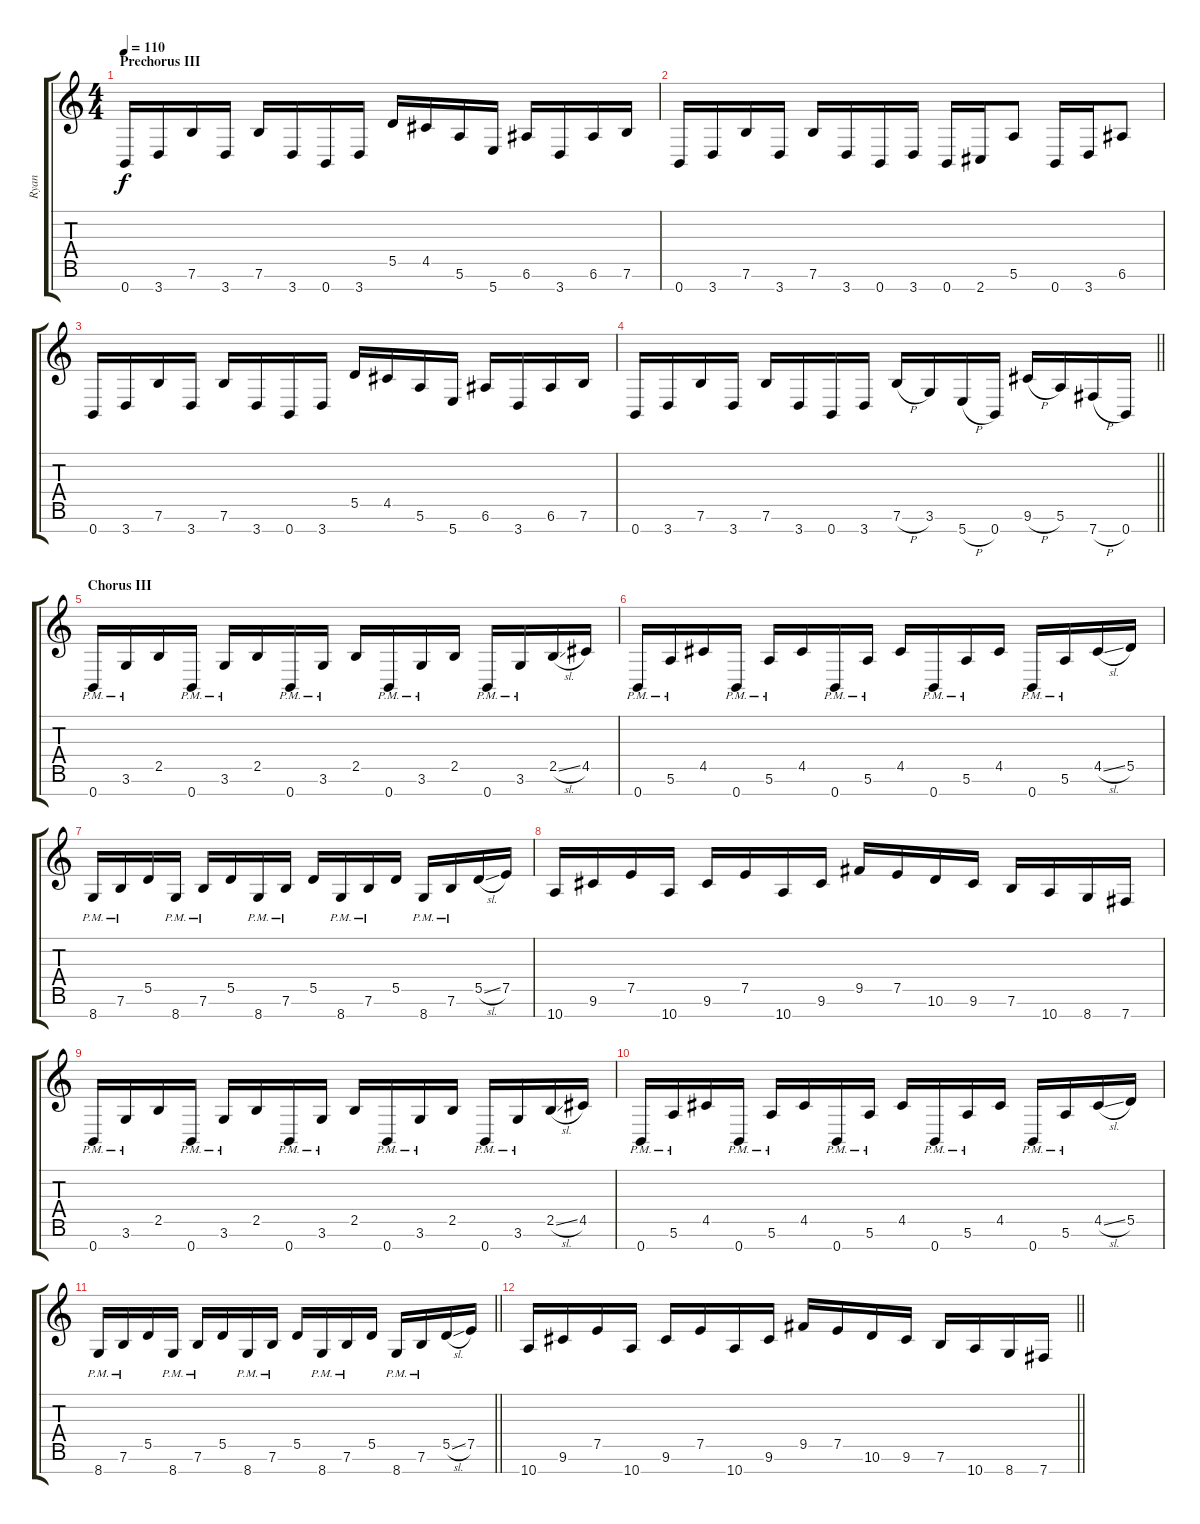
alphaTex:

\track ("Ryan" "Ryan") {instrument distortionguitar}
\staff {score tabs}
\tuning (E4 B3 G3 D3 A2 E2 B1) {hide}
\ts (4 4)
\section ("" "Prechorus III")
\tempo 110
\clef g2
\ks c
0.7.16{dy f} 3.7.16 7.6.16 3.7.16 7.6.16 3.7.16 0.7.16 3.7.16 5.5.16 4.5.16 5.6.16 5.7.16 6.6.16 3.7.16 6.6.16 7.6.16 |
0.7.16 3.7.16 7.6.16 3.7.16 7.6.16 3.7.16 0.7.16 3.7.16 0.7.16 2.7.16 5.6.8 0.7.16 3.7.16 6.6.8 |
0.7.16 3.7.16 7.6.16 3.7.16 7.6.16 3.7.16 0.7.16 3.7.16 5.5.16 4.5.16 5.6.16 5.7.16 6.6.16 3.7.16 6.6.16 7.6.16 |
\barLineRight lightlight
0.7.16 3.7.16 7.6.16 3.7.16 7.6.16 3.7.16 0.7.16 3.7.16 7.6{h}.16 3.6.16 5.7{h}.16 0.7.16 9.6{h}.16 5.6.16 7.7{h}.16 0.7.16 |
\section ("" "Chorus III")
0.7{pm}.16 3.6{pm}.16 2.5.16 0.7{pm}.16 3.6{pm}.16 2.5.16 0.7{pm}.16 3.6{pm}.16 2.5.16 0.7{pm}.16 3.6{pm}.16 2.5.16 0.7{pm}.16 3.6{pm}.16 2.5{sl}.16 4.5.16 |
0.7{pm}.16 5.6{pm}.16 4.5.16 0.7{pm}.16 5.6{pm}.16 4.5.16 0.7{pm}.16 5.6{pm}.16 4.5.16 0.7{pm}.16 5.6{pm}.16 4.5.16 0.7{pm}.16 5.6{pm}.16 4.5{sl}.16 5.5.16 |
8.7{pm}.16 7.6{pm}.16 5.5.16 8.7{pm}.16 7.6{pm}.16 5.5.16 8.7{pm}.16 7.6{pm}.16 5.5.16 8.7{pm}.16 7.6{pm}.16 5.5.16 8.7{pm}.16 7.6{pm}.16 5.5{sl}.16 7.5.16 |
10.7.16 9.6.16 7.5.16 10.7.16 9.6.16 7.5.16 10.7.16 9.6.16 9.5.16 7.5.16 10.6.16 9.6.16 7.6.16 10.7.16 8.7.16 7.7.16 |
0.7{pm}.16 3.6{pm}.16 2.5.16 0.7{pm}.16 3.6{pm}.16 2.5.16 0.7{pm}.16 3.6{pm}.16 2.5.16 0.7{pm}.16 3.6{pm}.16 2.5.16 0.7{pm}.16 3.6{pm}.16 2.5{sl}.16 4.5.16 |
0.7{pm}.16 5.6{pm}.16 4.5.16 0.7{pm}.16 5.6{pm}.16 4.5.16 0.7{pm}.16 5.6{pm}.16 4.5.16 0.7{pm}.16 5.6{pm}.16 4.5.16 0.7{pm}.16 5.6{pm}.16 4.5{sl}.16 5.5.16 |
\barLineRight lightlight
8.7{pm}.16 7.6{pm}.16 5.5.16 8.7{pm}.16 7.6{pm}.16 5.5.16 8.7{pm}.16 7.6{pm}.16 5.5.16 8.7{pm}.16 7.6{pm}.16 5.5.16 8.7{pm}.16 7.6{pm}.16 5.5{sl}.16 7.5.16 |
\section ("" "")
\barLineRight lightlight
10.7.16 9.6.16 7.5.16 10.7.16 9.6.16 7.5.16 10.7.16 9.6.16 9.5.16 7.5.16 10.6.16 9.6.16 7.6.16 10.7.16 8.7.16 7.7.16
